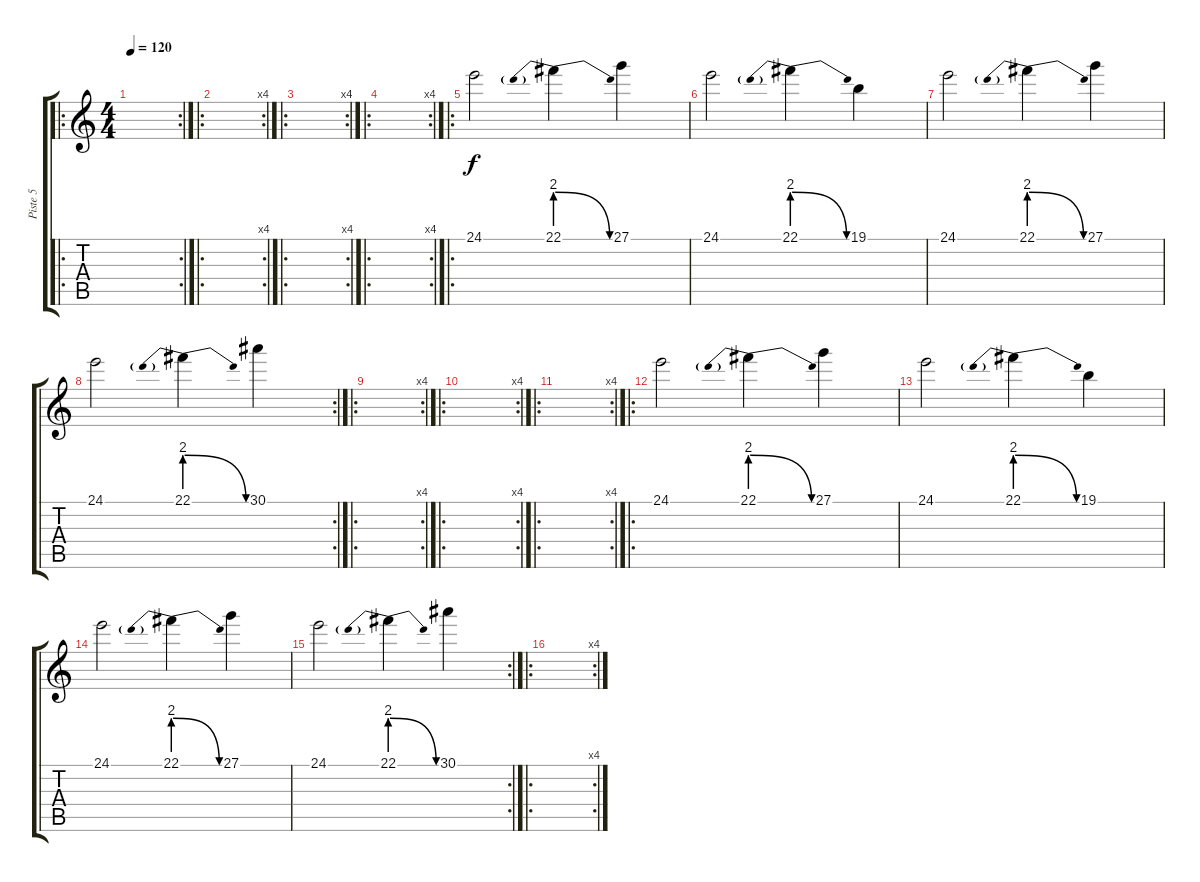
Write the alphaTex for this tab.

\track ("Piste 5" "Piste 5") {instrument fx3crystal}
\staff {score tabs}
\tuning (E4 B3 G3 D3 A2 E2) {hide}
\ro
\rc 2
\ts (4 4)
\tempo 120
\clef g2
\ks c
|
\ro
\rc 4
|
\ro
\rc 4
|
\ro
\rc 4
|
\ro
24.1.2 22.1{be (prebendrelease 0 8 60 0)}.4 27.1.4 |
24.1.2 22.1{be (prebendrelease 0 8 60 0)}.4 19.1.4 |
24.1.2 22.1{be (prebendrelease 0 8 60 0)}.4 27.1.4 |
\rc 2
24.1.2 22.1{be (prebendrelease 0 8 60 0)}.4 30.1.4 |
\ro
\rc 4
|
\ro
\rc 4
|
\ro
\rc 4
|
\ro
24.1.2 22.1{be (prebendrelease 0 8 60 0)}.4 27.1.4 |
24.1.2 22.1{be (prebendrelease 0 8 60 0)}.4 19.1.4 |
24.1.2 22.1{be (prebendrelease 0 8 60 0)}.4 27.1.4 |
\rc 2
24.1.2 22.1{be (prebendrelease 0 8 60 0)}.4 30.1.4 |
\ro
\rc 4
